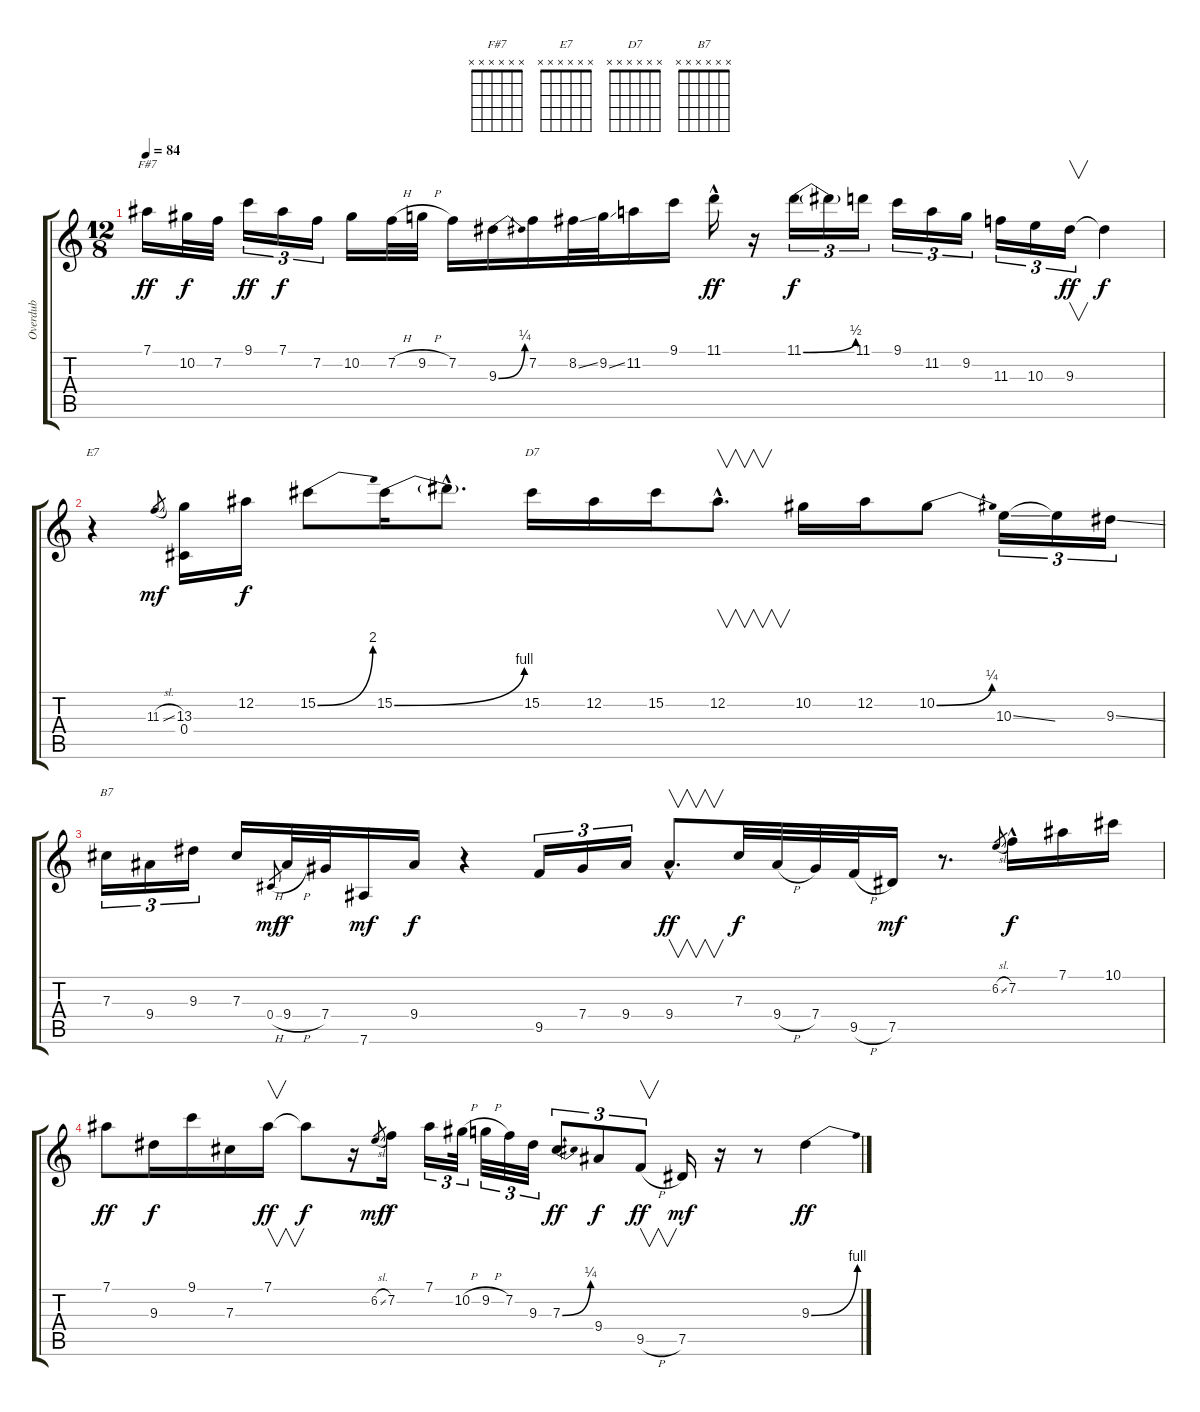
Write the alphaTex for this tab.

\track ("Overdub" "Overdub") {instrument fretlessbass}
\staff {score tabs}
\tuning (Eb4 Bb3 Gb3 Db3 Ab2 Eb2) {hide}
\chord ("F#7" x x x x x x) {firstfret 0}
\chord ("E7" x x x x x x) {firstfret 0}
\chord ("D7" x x x x x x) {firstfret 0}
\chord ("B7" x x x x x x) {firstfret 0}
\ts (12 8)
\tempo 84
\clef g2
\ks c
7.1.16{ch "F#7" dy ff} 10.2.32{dy f} 7.2.32 9.1.16{tu (3 2) dy ff} 7.1.16{tu (3 2) dy f} 7.2.16{tu (3 2)} 10.2.16 7.2{h}.32 9.2{h}.32 7.2.16 9.3{be (bend 0 0 60 1)}.16 7.2.16 8.2{ss}.32 9.2{ss}.32 11.2.16 9.1.16 11.1{hac}.16{dy ff} r.16 11.1{be (bend 0 0 60 2)}.16{tu (3 2) dy f} 11.1{t}.16{tu (3 2)} 11.1.16{tu (3 2)} 9.1.16{tu (3 2)} 11.2.16{tu (3 2)} 9.2.16{tu (3 2)} 11.3.16{tu (3 2)} 10.3.16{tu (3 2)} 9.3.16{v tu (3 2) dy ff} 9.3{t}.4{dy f} |
r.4{ch "E7"} 11.3{sl}.8{gr dy mf} (13.3 0.4).16 12.2.16{dy f} 15.2{be (bend 0 0 60 8)}.8 15.2{be (bend 0 0 60 4)}.16 15.2{hac t}.8{d} 15.2.16{ch "D7"} 12.2.16 15.2.16 12.2{hac}.8{v d} 10.2.16 12.2.16 10.2{be (bend 0 0 60 1)}.8 10.3{ss}.16{tu (3 2)} 10.3{t}.16{tu (3 2)} 9.3{ss}.16{tu (3 2)} |
7.3.16{tu (3 2) ch "B7"} 9.4.16{tu (3 2)} 9.3.16{tu (3 2)} 7.3.16 0.4{h}.8{gr dy mf} 9.4{h}.32{dy f} 7.4.32 7.6.16{dy mf} 9.4.16{dy f} r.4 9.5.16{tu (3 2)} 7.4.16{tu (3 2)} 9.4.16{tu (3 2)} 9.4{hac}.8{v d dy ff} 7.3.32{dy f} 9.4{h}.32 7.4.32 9.5{h}.32 7.5.16{dy mf} r.8{d} 6.2{sl}.8{gr} 7.2{hac}.16{dy f} 7.1.16 10.1.16 |
7.1.8{dy ff} 9.3.16{dy f} 9.1.16 7.3.16 7.1.16{v dy ff} 7.1{t}.8{dy f} r.16 6.2{sl}.8{gr dy mf} 7.2.16{dy f} 7.1.16{tu (3 2)} 10.2{h}.32{tu (3 2)} 9.2{h}.32{tu (3 2)} 7.2.32{tu (3 2)} 9.3.32{tu (3 2)} 7.3{be (bend 0 0 60 1)}.8{tu (3 2) dy ff} 9.4.8{tu (3 2) dy f} 9.5{h}.8{v tu (3 2) dy ff} 7.5.16{dy mf} r.16 r.8 9.3{be (bend 0 0 60 4)}.4{dy ff}
